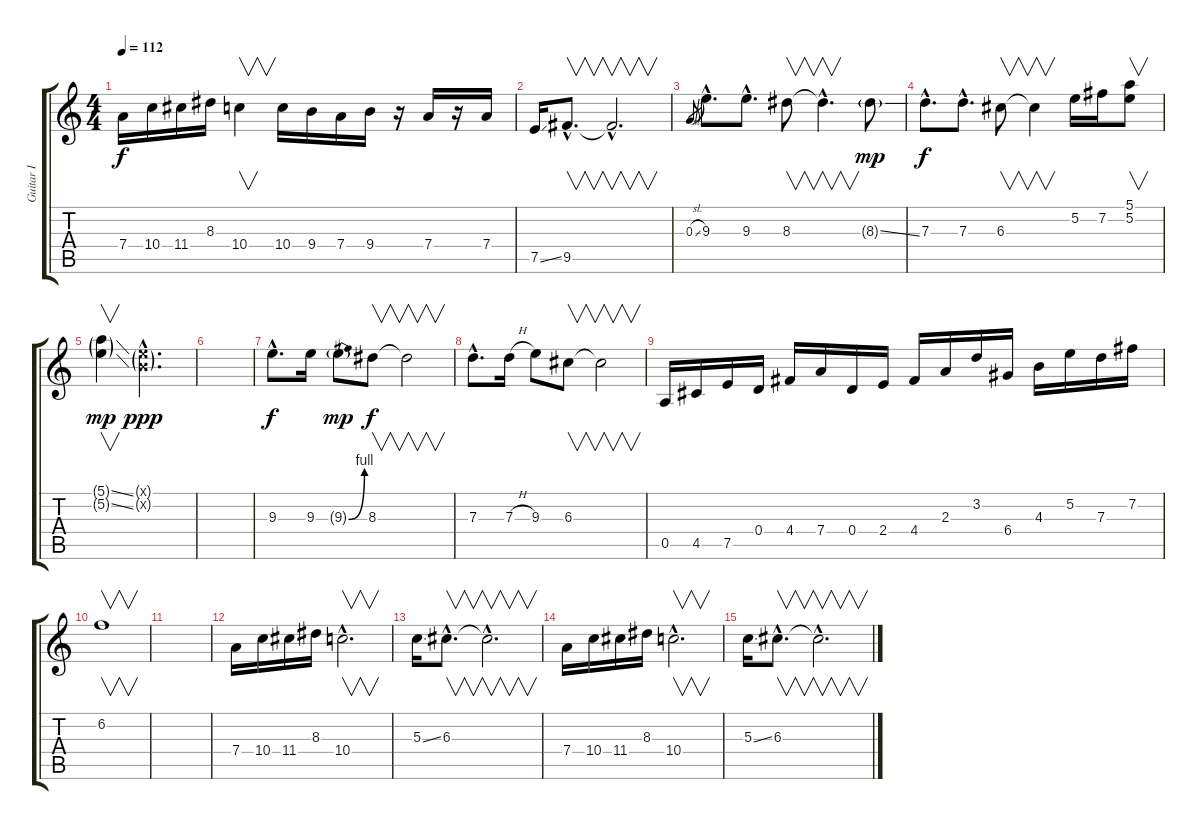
\track ("Guitar I" "Guitar I") {instrument distortionguitar}
\staff {score tabs}
\tuning (E4 B3 G3 D3 A2 E2) {hide}
\ts (4 4)
\tempo 112
\clef g2
\ks c
7.4.16{dy f} 10.4.16 11.4.16 8.3.16 10.4.4{v} 10.4.16 9.4.16 7.4.16 9.4.16 r.16 7.4.16 r.16 7.4.16 |
7.5{ss}.16 9.5{hac}.8{v d} 9.5{hac t}.2{v d} |
0.3{sl}.8{gr} 9.3{hac}.8{d} 9.3{hac}.8{d} 8.3.8{v} 8.3{hac t}.4{v d} 8.3{ss g}.8{dy mp} |
7.3{hac}.8{d dy f} 7.3{hac}.8{d} 6.3.8{v} 6.3{t}.4{v} 5.2.16 7.2.16 (5.1 5.2).8{v} |
(5.1{ss g} 5.2{ss g}).4{v dy mp} (0.1{g hac x} 0.2{g hac x}).2{d dy ppp} |
|
9.3{hac}.8{d dy f} 9.3.16 9.3{be (bend 0 0 60 4) g}.8{dy mp} 8.3.8{v dy f} 8.3{t}.2{v} |
7.3{hac}.8{d} 7.3{h}.16 9.3.8 6.3.8{v} 6.3{t}.2{v} |
0.5.16 4.5.16 7.5.16 0.4.16 4.4.16 7.4.16 0.4.16 2.4.16 4.4.16 2.3.16 3.2.16 6.4.16 4.3.16 5.2.16 7.3.16 7.2.16 |
6.2.1{v} |
|
7.4.16 10.4.16 11.4.16 8.3.16 10.4{hac}.2{v d} |
5.3{ss}.16 6.3{hac}.8{v d} 6.3{hac t}.2{v d} |
7.4.16 10.4.16 11.4.16 8.3.16 10.4{hac}.2{v d} |
5.3{ss}.16 6.3{hac}.8{v d} 6.3{hac t}.2{v d}
